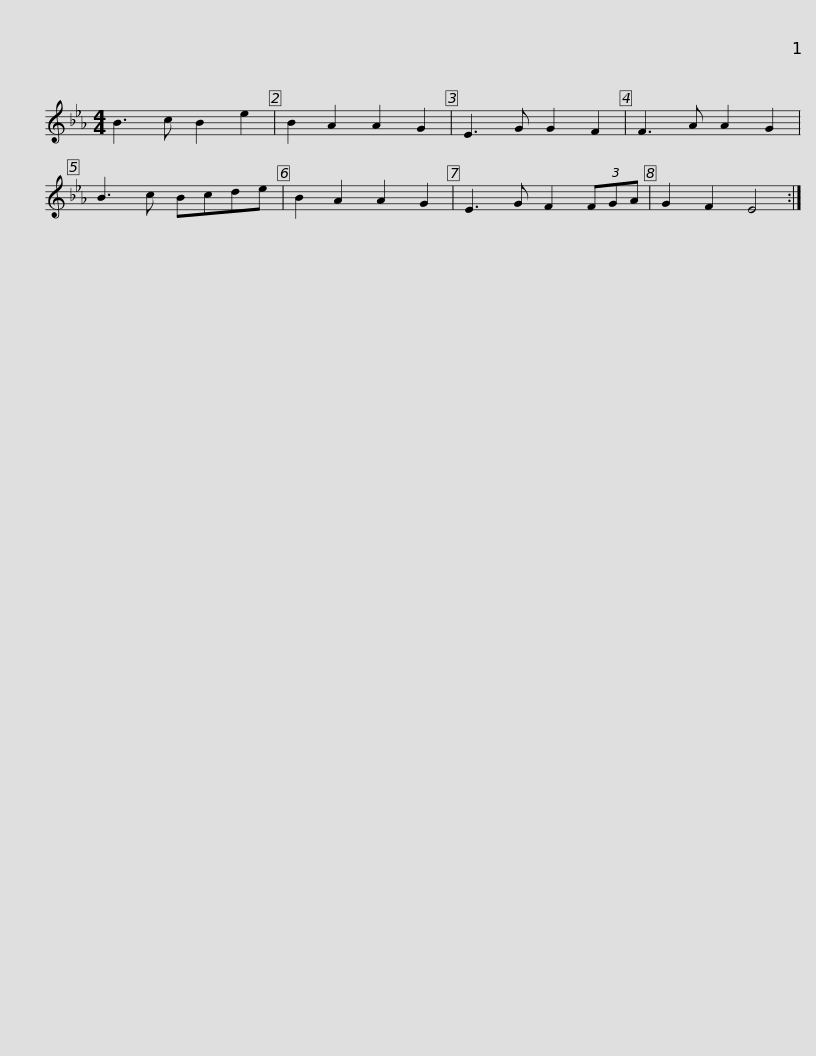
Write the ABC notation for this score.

X:1
L:1/8
M:4/4
I:linebreak $
K:Eb
V:1 treble
V:1
 B3 c B2 e2 | B2 A2 A2 G2 | E3 G G2 F2 | F3 A A2 G2 | B3 c Bcde | %5
 B2 A2 A2 G2 | E3 G F2 (3FGA | G2 F2 E4 :| %8
